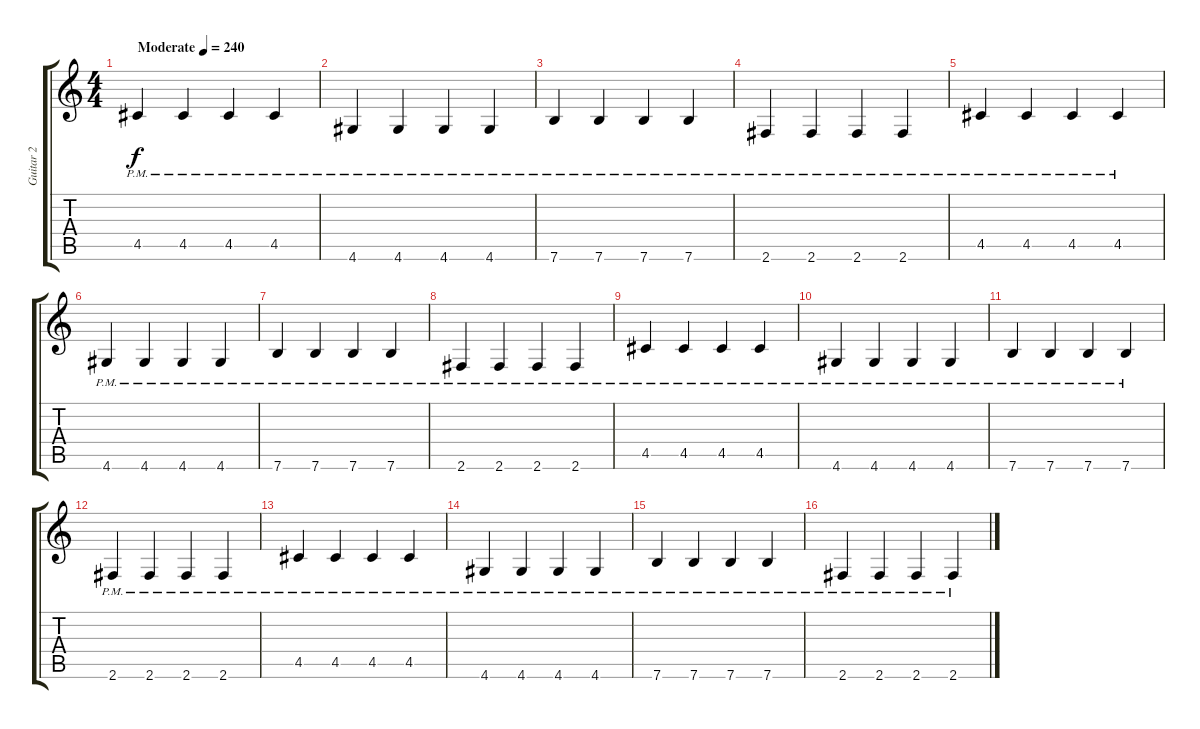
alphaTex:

\track ("Guitar 2" "Guitar 2") {instrument electricguitarclean}
\staff {score tabs}
\tuning (E4 B3 G3 D3 A2 E2) {hide}
\ts (4 4)
\tempo (240 "Moderate")
\clef g2
\ks c
4.5{pm}.4{dy f instrument electricguitarclean} 4.5{pm}.4 4.5{pm}.4 4.5{pm}.4 |
4.6{pm}.4 4.6{pm}.4 4.6{pm}.4 4.6{pm}.4 |
7.6{pm}.4 7.6{pm}.4 7.6{pm}.4 7.6{pm}.4 |
2.6{pm}.4 2.6{pm}.4 2.6{pm}.4 2.6{pm}.4 |
4.5{pm}.4 4.5{pm}.4 4.5{pm}.4 4.5{pm}.4 |
4.6{pm}.4 4.6{pm}.4 4.6{pm}.4 4.6{pm}.4 |
7.6{pm}.4 7.6{pm}.4 7.6{pm}.4 7.6{pm}.4 |
2.6{pm}.4 2.6{pm}.4 2.6{pm}.4 2.6{pm}.4 |
4.5{pm}.4 4.5{pm}.4 4.5{pm}.4 4.5{pm}.4 |
4.6{pm}.4 4.6{pm}.4 4.6{pm}.4 4.6{pm}.4 |
7.6{pm}.4 7.6{pm}.4 7.6{pm}.4 7.6{pm}.4 |
2.6{pm}.4 2.6{pm}.4 2.6{pm}.4 2.6{pm}.4 |
4.5{pm}.4 4.5{pm}.4 4.5{pm}.4 4.5{pm}.4 |
4.6{pm}.4 4.6{pm}.4 4.6{pm}.4 4.6{pm}.4 |
7.6{pm}.4 7.6{pm}.4 7.6{pm}.4 7.6{pm}.4 |
2.6{pm}.4 2.6{pm}.4 2.6{pm}.4 2.6{pm}.4
